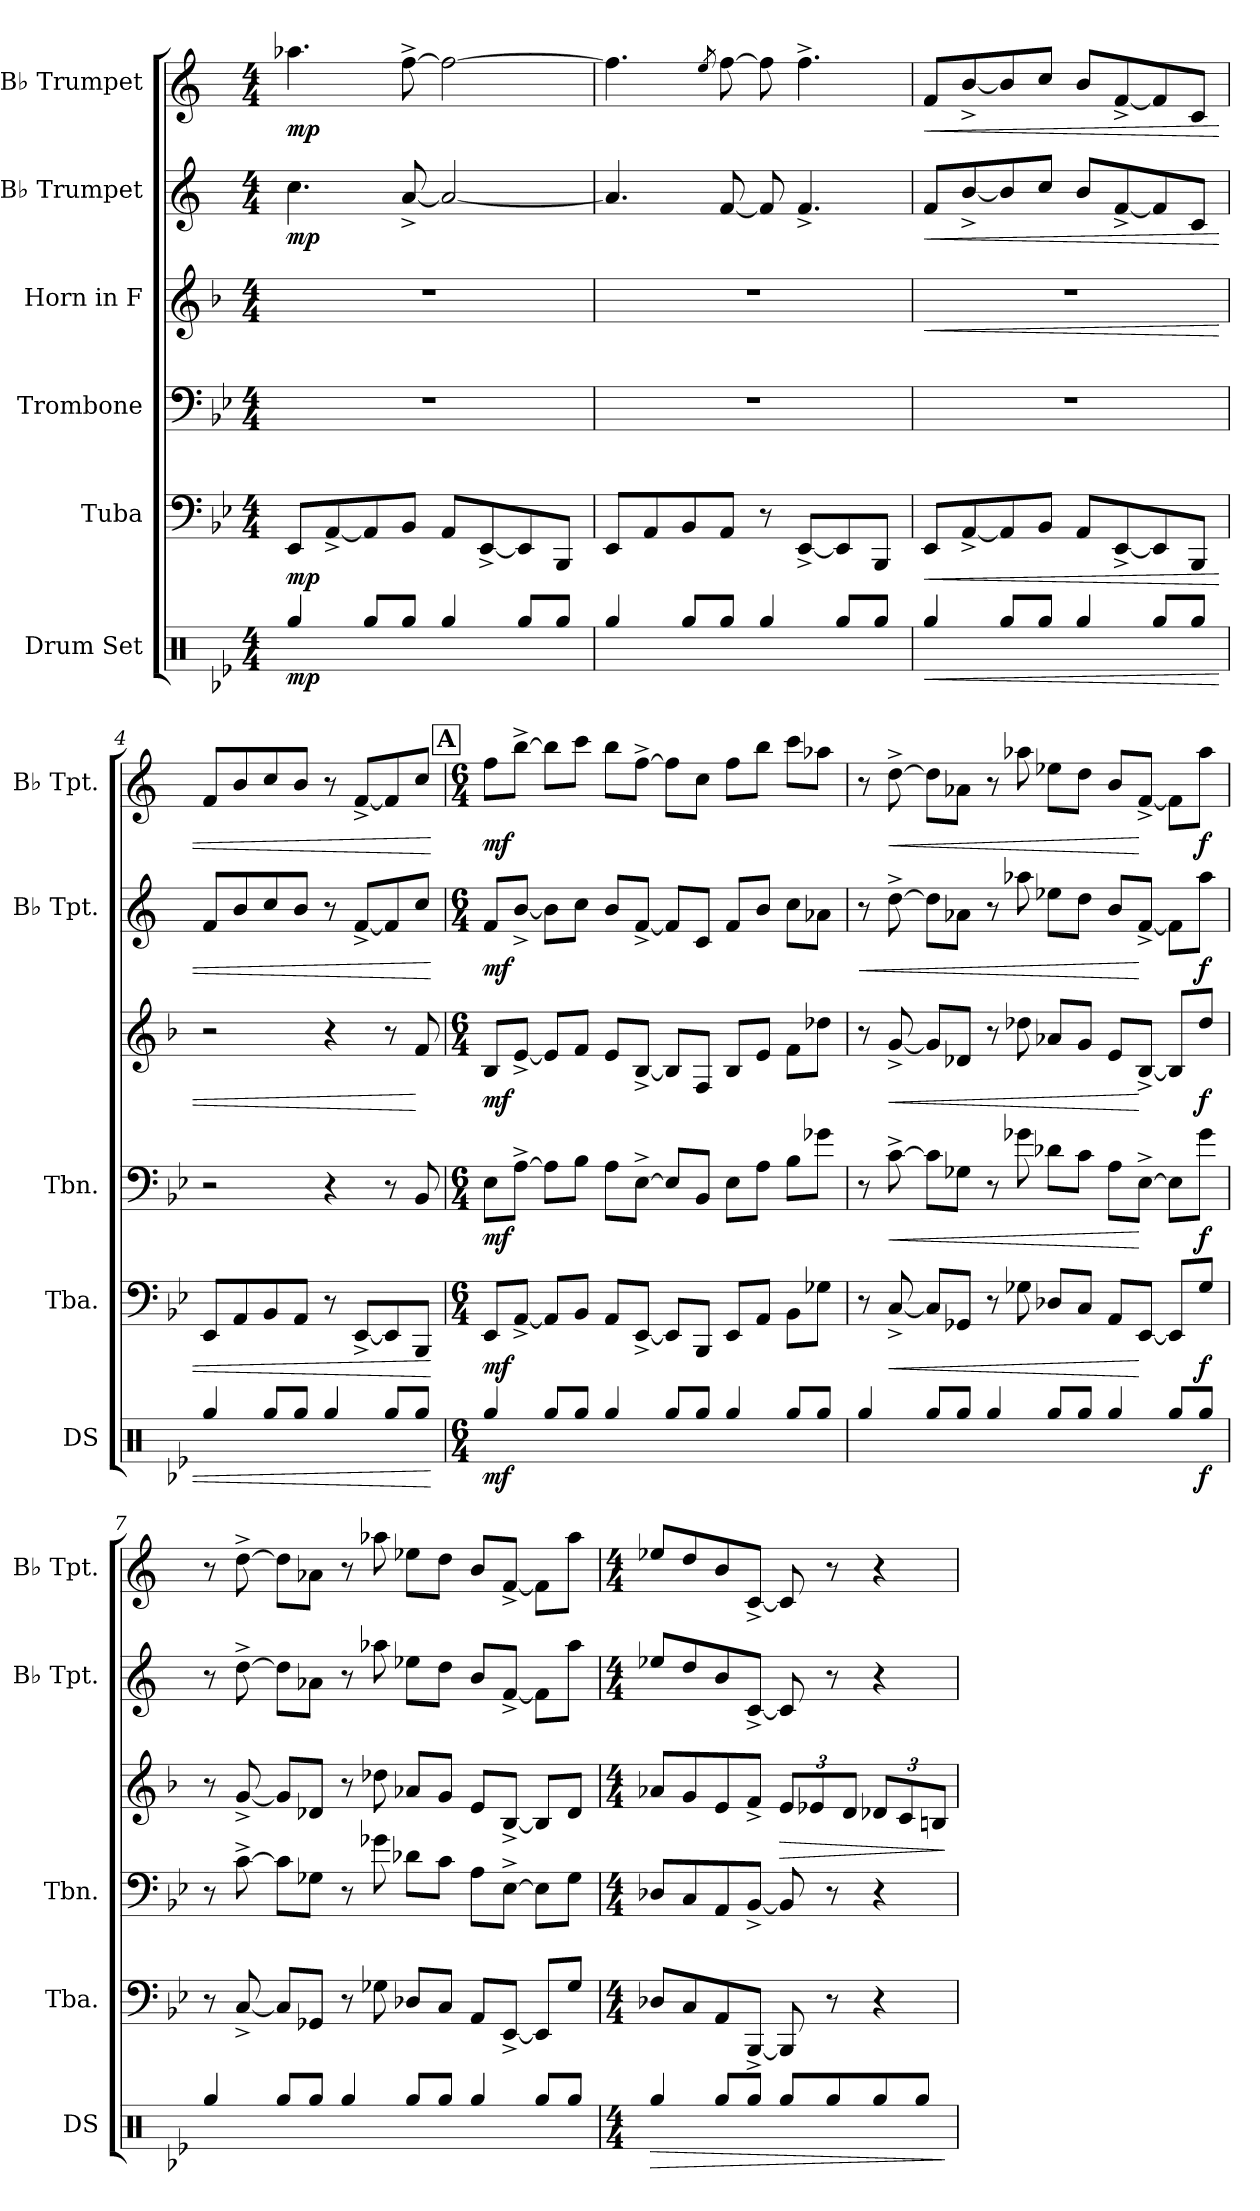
**kern	**dynam	**kern	**dynam	**kern	**dynam	**kern	**dynam	**kern	**dynam	**kern	**dynam
*part6	*part6	*part5	*part5	*part4	*part4	*part3	*part3	*part2	*part2	*part1	*part1
*staff6	*staff6	*staff5	*staff5	*staff4	*staff4	*staff3	*staff3	*staff2	*staff2	*staff1	*staff1
*I"Drum Set	*	*I"Tuba	*	*I"Trombone	*	*I"Horn in F	*	*I"B♭ Trumpet	*	*I"B♭ Trumpet	*
*I'DS	*	*I'Tba.	*	*I'Tbn.	*	*	*	*I'B♭ Tpt.	*	*I'B♭ Tpt.	*
*clefX	*	*clefF4	*	*clefF4	*	*clefG2	*	*clefG2	*	*clefG2	*
*	*	*	*	*	*	*ITrd4c7	*	*ITrd1c2	*	*ITrd1c2	*
*k[b-e-]	*	*k[b-e-]	*	*k[b-e-]	*	*k[b-e-]	*	*k[b-e-]	*	*k[b-e-]	*
*M4/4	*	*M4/4	*	*M4/4	*	*M4/4	*	*M4/4	*	*M4/4	*
*MM160	*	*MM160	*	*MM160	*	*MM160	*	*MM160	*	*MM160	*
=1	=1	=1	=1	=1	=1	=1	=1	=1	=1	=1	=1
!	!LO:DY:b	!	!LO:DY:b	!	!	!	!	!	!LO:DY:b	!	!LO:DY:b
4Rgg/	mp	8EE-/L	mp	1r	.	1r	.	4.b-\	mp	4.gg-X\	mp
.	.	[8AA^/	.	.	.	.	.	.	.	.	.
8Rgg/L	.	8AA/]	.	.	.	.	.	.	.	.	.
8Rgg/J	.	8BB-/J	.	.	.	.	.	[8g^/	.	[8ee-^\	.
4Rgg/	.	8AA/L	.	.	.	.	.	2g/_	.	2ee-\_	.
.	.	[8EE-^/	.	.	.	.	.	.	.	.	.
8Rgg/L	.	8EE-/]	.	.	.	.	.	.	.	.	.
8Rgg/J	.	8BBB-/J	.	.	.	.	.	.	.	.	.
=2	=2	=2	=2	=2	=2	=2	=2	=2	=2	=2	=2
4Rgg/	.	8EE-/L	.	1r	.	1r	.	4.g/]	.	4.ee-\]	.
.	.	8AA/	.	.	.	.	.	.	.	.	.
8Rgg/L	.	8BB-/	.	.	.	.	.	.	.	.	.
.	.	.	.	.	.	.	.	.	.	8qdd/	.
8Rgg/J	.	8AA/J	.	.	.	.	.	[8e-/	.	[8ee-\	.
4Rgg/	.	8r	.	.	.	.	.	8e-/]	.	8ee-\]	.
.	.	[8EE-^/L	.	.	.	.	.	4.e-^/	.	4.ee-^\	.
8Rgg/L	.	8EE-/]	.	.	.	.	.	.	.	.	.
8Rgg/J	.	8BBB-/J	.	.	.	.	.	.	.	.	.
=3	=3	=3	=3	=3	=3	=3	=3	=3	=3	=3	=3
!	!LO:HP:b	!	!LO:HP:b	!	!	!	!LO:HP:b	!	!LO:HP:b	!	!LO:HP:b
4Rgg/	<	8EE-/L	<	1r	.	1r	<	8e-/L	<	8e-/L	<
.	.	[8AA^/	.	.	.	.	.	[8a^/	.	[8a^/	.
8Rgg/L	.	8AA/]	.	.	.	.	.	8a/]	.	8a/]	.
8Rgg/J	.	8BB-/J	.	.	.	.	.	8b-/J	.	8b-/J	.
4Rgg/	.	8AA/L	.	.	.	.	.	8a/L	.	8a/L	.
.	.	[8EE-^/	.	.	.	.	.	[8e-^/	.	[8e-^/	.
8Rgg/L	.	8EE-/]	.	.	.	.	.	8e-/]	.	8e-/]	.
8Rgg/J	.	8BBB-/J	.	.	.	.	.	8B-/J	.	8B-/J	.
=4	=4	=4	=4	=4	=4	=4	=4	=4	=4	=4	=4
4Rgg/	.	8EE-/L	.	2r	.	2r	.	8e-/L	.	8e-/L	.
.	.	8AA/	.	.	.	.	.	8a/	.	8a/	.
8Rgg/L	.	8BB-/	.	.	.	.	.	8b-/	.	8b-/	.
8Rgg/J	.	8AA/J	.	.	.	.	.	8a/J	.	8a/J	.
4Rgg/	.	8r	.	4r	.	4r	.	8r	.	8r	.
.	.	[8EE-^/L	.	.	.	.	.	[8e-^/L	.	[8e-^/L	.
8Rgg/L	.	8EE-/]	.	8r	.	8r	.	8e-/]	.	8e-/]	.
8Rgg/J	.	8BBB-/J	.	8BB-/	.	8B-/	[	8b-/J	.	8b-/J	.
.	[	.	[	.	.	.	.	.	[	.	[
!!LO:LB:g=z
!!LO:REH:place=s1:a:fs=14:t=A
=5	=5	=5	=5	=5	=5	=5	=5	=5	=5	=5	=5
*M6/4	*	*M6/4	*	*M6/4	*	*M6/4	*	*M6/4	*	*M6/4	*
!	!LO:DY:b	!	!LO:DY:b	!	!LO:DY:b	!	!LO:DY:b	!	!LO:DY:b	!	!LO:DY:b
4Rgg/	mf	8EE-/L	mf	8E-\L	mf	8E-/L	mf	8e-/L	mf	8ee-\L	mf
.	.	[8AA^/J	.	[8A^\J	.	[8A^/J	.	[8a^/J	.	[8aa^\J	.
8Rgg/L	.	8AA/L]	.	8A\L]	.	8A/L]	.	8a\L]	.	8aa\L]	.
8Rgg/J	.	8BB-/J	.	8B-\J	.	8B-/J	.	8b-\J	.	8bb-\J	.
4Rgg/	.	8AA/L	.	8A\L	.	8A/L	.	8a/L	.	8aa\L	.
.	.	[8EE-^/J	.	[8E-^\J	.	[8E-^/J	.	[8e-^/J	.	[8ee-^\J	.
8Rgg/L	.	8EE-/L]	.	8E-/L]	.	8E-/L]	.	8e-/L]	.	8ee-\L]	.
8Rgg/J	.	8BBB-/J	.	8BB-/J	.	8BB-/J	.	8B-/J	.	8b-\J	.
4Rgg/	.	8EE-/L	.	8E-\L	.	8E-/L	.	8e-/L	.	8ee-\L	.
.	.	8AA/J	.	8A\J	.	8A/J	.	8a/J	.	8aa\J	.
8Rgg/L	.	8BB-\L	.	8B-\L	.	8B-\L	.	8b-\L	.	8bb-\L	.
8Rgg/J	.	8G-X\J	.	8g-X\J	.	8g-X\J	.	8g-X\J	.	8gg-X\J	.
=6	=6	=6	=6	=6	=6	=6	=6	=6	=6	=6	=6
!	!	!	!	!	!	!	!	!	!LO:HP:b	!	!
4Rgg/	.	8r	.	8r	.	8r	.	8r	<	8r	.
!	!	!	!LO:HP:b	!	!LO:HP:b	!	!LO:HP:b	!	!	!	!LO:HP:b
.	.	[8C^/	<	[8c^\	<	[8c^/	<	[8cc^\	.	[8cc^\	<
8Rgg/L	.	8C/L]	.	8c\L]	.	8c/L]	.	8cc\L]	.	8cc\L]	.
8Rgg/J	.	8GG-X/J	.	8G-X\J	.	8G-X/J	.	8g-X\J	.	8g-X\J	.
4Rgg/	.	8r	.	8r	.	8r	.	8r	.	8r	.
.	.	8G-X\	.	8g-X\	.	8g-X\	.	8gg-X\	.	8gg-X\	.
8Rgg/L	.	8D-X/L	.	8d-X\L	.	8d-X/L	.	8dd-X\L	.	8dd-X\L	.
8Rgg/J	.	8C/J	.	8c\J	.	8c/J	.	8cc\J	.	8cc\J	.
4Rgg/	.	8AA/L	.	8A\L	.	8A/L	.	8a/L	.	8a/L	.
.	.	[8EE-/J	[	[8E-^\J	[	[8E-^/J	[	[8e-^/J	[	[8e-^/J	[
8Rgg/L	.	8EE-/L]	.	8E-\L]	.	8E-/L]	.	8e-\L]	.	8e-\L]	.
!	!LO:DY:b	!	!LO:DY:b	!	!LO:DY:b	!	!LO:DY:b	!	!LO:DY:b	!	!LO:DY:b
8Rgg/J	f	8G-/J	f	8g-\J	f	8g-/J	f	8gg-\J	f	8gg-\J	f
=7	=7	=7	=7	=7	=7	=7	=7	=7	=7	=7	=7
4Rgg/	.	8r	.	8r	.	8r	.	8r	.	8r	.
.	.	[8C^/	.	[8c^\	.	[8c^/	.	[8cc^\	.	[8cc^\	.
8Rgg/L	.	8C/L]	.	8c\L]	.	8c/L]	.	8cc\L]	.	8cc\L]	.
8Rgg/J	.	8GG-X/J	.	8G-X\J	.	8G-X/J	.	8g-X\J	.	8g-X\J	.
4Rgg/	.	8r	.	8r	.	8r	.	8r	.	8r	.
.	.	8G-X\	.	8g-X\	.	8g-X\	.	8gg-X\	.	8gg-X\	.
8Rgg/L	.	8D-X/L	.	8d-X\L	.	8d-X/L	.	8dd-X\L	.	8dd-X\L	.
8Rgg/J	.	8C/J	.	8c\J	.	8c/J	.	8cc\J	.	8cc\J	.
4Rgg/	.	8AA/L	.	8A\L	.	8A/L	.	8a/L	.	8a/L	.
.	.	[8EE-^/J	.	[8E-^\J	.	[8E-^/J	.	[8e-^/J	.	[8e-^/J	.
8Rgg/L	.	8EE-/L]	.	8E-\L]	.	8E-/L]	.	8e-\L]	.	8e-\L]	.
8Rgg/J	.	8G-/J	.	8G-\J	.	8G-/J	.	8gg-\J	.	8gg-\J	.
!!LO:PB:g=z
=8	=8	=8	=8	=8	=8	=8	=8	=8	=8	=8	=8
*M4/4	*	*M4/4	*	*M4/4	*	*M4/4	*	*M4/4	*	*M4/4	*
!	!LO:HP:b	!	!	!	!	!	!	!	!	!	!
4Rgg/	>	8D-X/L	.	8D-X/L	.	8d-X/L	.	8dd-X/L	.	8dd-X/L	.
.	.	8C/	.	8C/	.	8c/	.	8cc/	.	8cc/	.
8Rgg/L	.	8AA/	.	8AA/	.	8A/	.	8a/	.	8a/	.
8Rgg/J	.	[8BBB-^/J	.	[8BB-^/J	.	8B-^/J	.	[8B-^/J	.	[8B-^/J	.
*	*	*	*	*	*	*Xbrackettup	*	*	*	*	*
!	!	!	!	!	!	!	!LO:HP:b	!	!	!	!
8Rgg/L	.	8BBB-/]	.	8BB-/]	.	12A/L	>	8B-/]	.	8B-/]	.
.	.	.	.	.	.	12A-X/	.	.	.	.	.
8Rgg/	.	8r	.	8r	.	.	.	8r	.	8r	.
.	.	.	.	.	.	12G/J	.	.	.	.	.
8Rgg/	.	4r	.	4r	.	12G-X/L	.	4r	.	4r	.
.	.	.	.	.	.	12F/	.	.	.	.	.
8Rgg/J	.	.	.	.	.	.	.	.	.	.	.
.	.	.	.	.	.	12En/J	.	.	.	.	.
.	]	.	.	.	.	.	]	.	.	.	.
=	=	=	=	=	=	=	=	=	=	=	=
*-	*-	*-	*-	*-	*-	*-	*-	*-	*-	*-	*-
